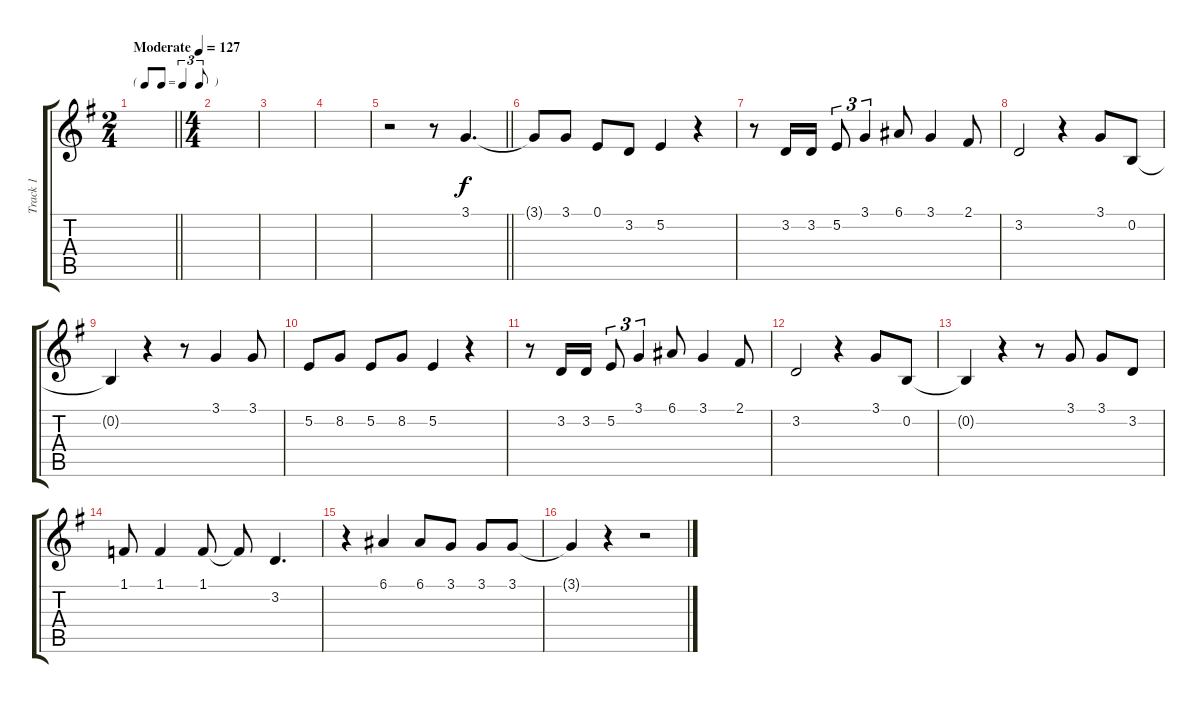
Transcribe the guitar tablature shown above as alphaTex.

\track ("Track 1" "Track 1") {instrument tenorsax}
\staff {score tabs}
\tuning (E4 B3 G3 D3 A2 E2) {hide}
\ts (2 4)
\tf triplet8th
\tempo (127 "Moderate")
\clef g2
\barLineRight lightlight
\ks g
|
\ts (4 4)
|
|
|
\barLineRight lightlight
r.2 r.8 3.1.4{d} |
3.1{t}.8 3.1.8 0.1.8 3.2.8 5.2.4 r.4 |
r.8 3.2.16 3.2.16 5.2.8{tu (3 2)} 3.1.4{tu (3 2)} 6.1.8 3.1.4 2.1.8 |
3.2.2 r.4 3.1.8 0.2.8 |
0.2{t}.4 r.4 r.8 3.1.4 3.1.8 |
5.2.8 8.2.8 5.2.8 8.2.8 5.2.4 r.4 |
r.8 3.2.16 3.2.16 5.2.8{tu (3 2)} 3.1.4{tu (3 2)} 6.1.8 3.1.4 2.1.8 |
3.2.2 r.4 3.1.8 0.2.8 |
0.2{t}.4 r.4 r.8 3.1.8 3.1.8 3.2.8 |
1.1.8 1.1.4 1.1.8 1.1{t}.8 3.2.4{d} |
r.4 6.1.4 6.1.8 3.1.8 3.1.8 3.1.8 |
3.1{t}.4 r.4 r.2
